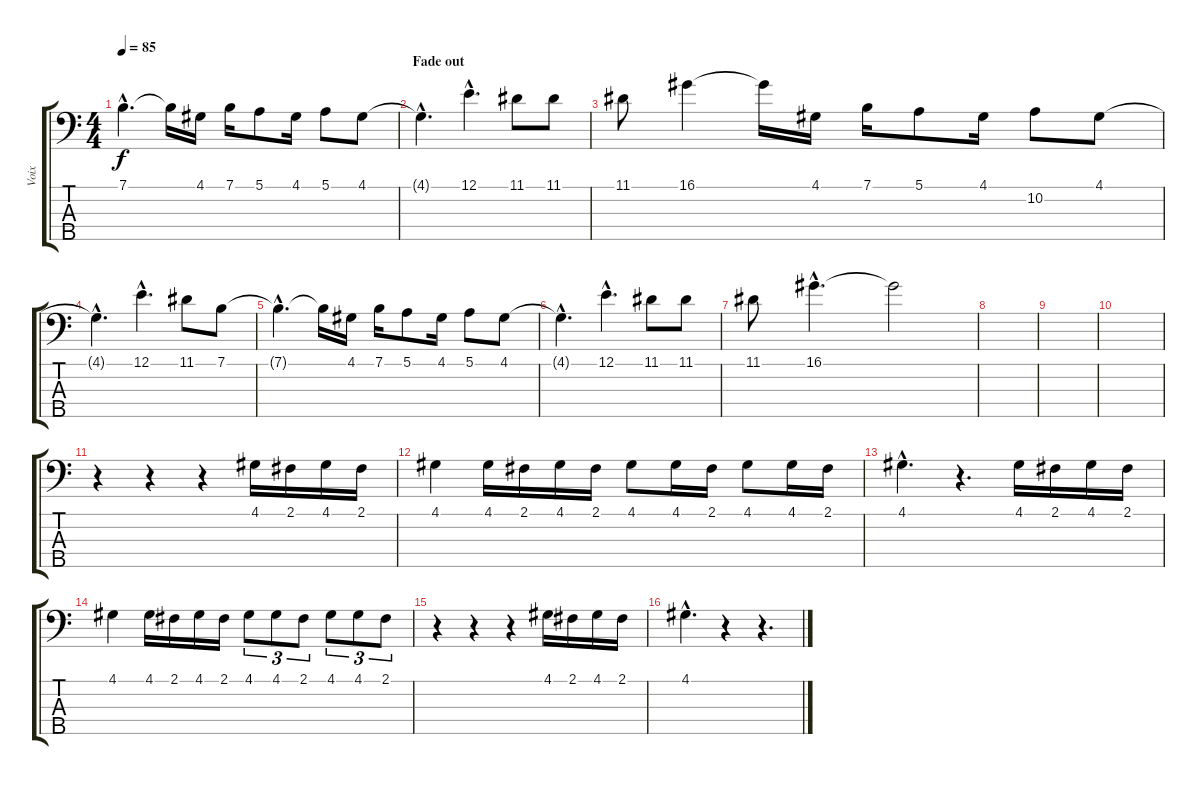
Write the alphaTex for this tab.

\track ("Voix" "Voix") {instrument lead1square}
\staff {score tabs}
\tuning (E3 B2 G2 D2 A1) {hide}
\ts (4 4)
\tempo 85
\clef f4
\ks c
7.1{hac t}.4{d dy f} 7.1{t}.16 4.1.16 7.1.16 5.1.8 4.1.16 5.1.8 4.1.8 |
\section ("" "Fade out")
4.1{hac t}.4{d} 12.1{hac}.4{d} 11.1.8 11.1.8 |
11.1.8 16.1.4 16.1{t}.16 4.1.16 7.1.16 5.1.8 4.1.16 10.2.8 4.1.8 |
4.1{hac t}.4{d} 12.1{hac}.4{d} 11.1.8 7.1.8 |
7.1{hac t}.4{d} 7.1{t}.16 4.1.16 7.1.16 5.1.8 4.1.16 5.1.8 4.1.8 |
4.1{hac t}.4{d} 12.1{hac}.4{d} 11.1.8 11.1.8 |
11.1.8 16.1{hac}.4{d} 16.1{t}.2 |
|
|
|
r.4{volume 16} r.4 r.4 4.1.16 2.1.16 4.1.16 2.1.16 |
4.1.4 4.1.16 2.1.16 4.1.16 2.1.16 4.1.8 4.1.16 2.1.16 4.1.8 4.1.16 2.1.16 |
4.1{hac}.4{d} r.4{d} 4.1.16 2.1.16 4.1.16 2.1.16 |
4.1.4 4.1.16 2.1.16 4.1.16 2.1.16 4.1.8{tu (3 2)} 4.1.8{tu (3 2)} 2.1.8{tu (3 2)} 4.1.8{tu (3 2)} 4.1.8{tu (3 2)} 2.1.8{tu (3 2)} |
r.4 r.4 r.4 4.1.16 2.1.16 4.1.16 2.1.16 |
4.1{hac}.4{d} r.4 r.4{d}
